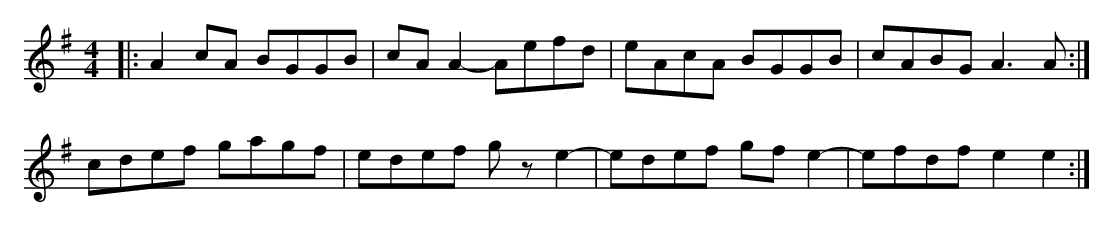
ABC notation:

X:1
M:4/4
K:Ador
|:A2cA BGGB|cAA2-Aefd|eAcA BGGB|cABG A3A:|
cdef gagf|edef gze2-|edef gfe2-|efdf e2e2:|
